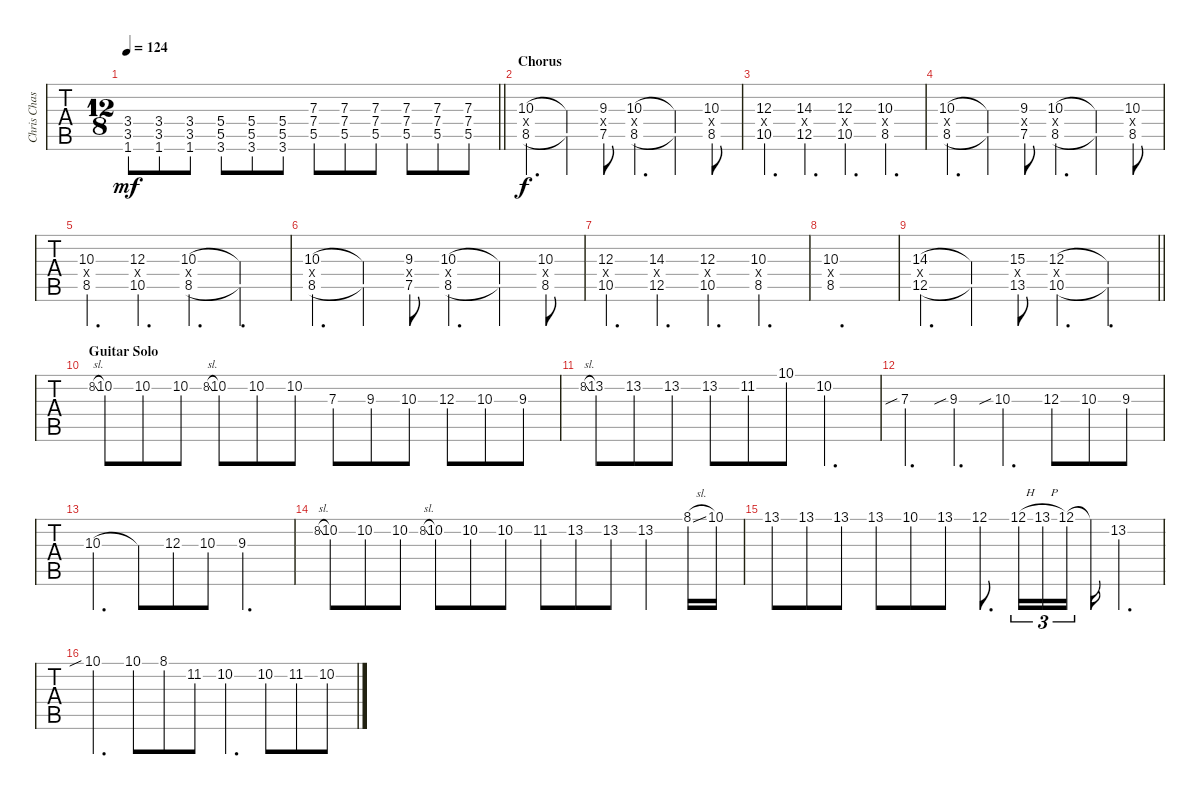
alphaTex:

\track ("Chris Chasse - Guitar One" "Chris Chas") {instrument distortionguitar}
\staff {tabs}
\tuning (Eb4 Bb3 Gb3 Db3 Ab2 Eb2) {hide}
\ts (12 8)
\tempo 124
\clef g2
\barLineRight lightlight
\ks gb
(3.4 3.5 1.6).8{dy mf} (3.4 3.5 1.6).8 (3.4 3.5 1.6).8 (5.4 5.5 3.6).8 (5.4 5.5 3.6).8 (5.4 5.5 3.6).8 (7.3 7.4 5.5).8 (7.3 7.4 5.5).8 (7.3 7.4 5.5).8 (7.3 7.4 5.5).8 (7.3 7.4 5.5).8 (7.3 7.4 5.5).8 |
\section ("" "Chorus")
(10.3 8.4{x} 8.5).4{d dy f} (10.3{t} 8.5{t}).4 (9.3 7.4{x} 7.5).8 (10.3 8.4{x} 8.5).4{d} (10.3{t} 8.5{t}).4 (10.3 8.4{x} 8.5).8 |
(12.3 10.4{x} 10.5).4{d} (14.3 12.4{x} 12.5).4{d} (12.3 10.4{x} 10.5).4{d} (10.3 8.4{x} 8.5).4{d} |
(10.3 8.4{x} 8.5).4{d} (10.3{t} 8.5{t}).4 (9.3 7.4{x} 7.5).8 (10.3 8.4{x} 8.5).4{d} (10.3{t} 8.5{t}).4 (10.3 8.4{x} 8.5).8 |
(10.3 10.4{x} 8.5).4{d} (12.3 12.4{x} 10.5).4{d} (10.3 10.4{x} 8.5).4{d} (10.3{t} 8.5{t}).4{d} |
(10.3 8.4{x} 8.5).4{d} (10.3{t} 8.5{t}).4 (9.3 7.4{x} 7.5).8 (10.3 8.4{x} 8.5).4{d} (10.3{t} 8.5{t}).4 (10.3 8.4{x} 8.5).8 |
(12.3 10.4{x} 10.5).4{d} (14.3 12.4{x} 12.5).4{d} (12.3 10.4{x} 10.5).4{d} (10.3 8.4{x} 8.5).4{d} |
(10.3 8.4{x} 8.5).1{d} |
\barLineRight lightlight
(14.3 12.4{x} 12.5).4{d} (14.3{t} 12.5{t}).4 (15.3 13.4{x} 13.5).8 (12.3 10.4{x} 10.5).4{d} (12.3{t} 10.5{t}).4{d} |
\section ("" "Guitar Solo")
8.2{sl}.8{gr} 10.2.8 10.2.8 10.2.8 8.2{sl}.8{gr} 10.2.8 10.2.8 10.2.8 7.3.8 9.3.8 10.3.8 12.3.8 10.3.8 9.3.8 |
8.2{sl}.8{gr} 13.2.8 13.2.8 13.2.8 13.2.8 11.2.8 10.1.8 10.2.2{d} |
7.3{sib}.4{d} 9.3{sib}.4{d} 10.3{sib}.4{d} 12.3.8 10.3.8 9.3.8 |
10.3.4{d} 10.3{t}.8 12.3.8 10.3.8 9.3.2{d} |
8.2{sl}.8{gr} 10.2.8 10.2.8 10.2.8 8.2{sl}.8{gr} 10.2.8 10.2.8 10.2.8 11.2.8 13.2.8 13.2.8 13.2.4 8.1{sl}.16 10.1.16 |
13.1.8 13.1.8 13.1.8 13.1.8 10.1.8 13.1.8 12.1.8{d} 12.1{h}.16{tu (3 2)} 13.1{h}.16{tu (3 2)} 12.1.16{tu (3 2) beam splitsecondary} 12.1{t}.16 13.2.4{d} |
10.1{sib}.4{d} 10.1.8 8.1.8 11.2.8 10.2.4{d} 10.2.8 11.2.8 10.2.8
